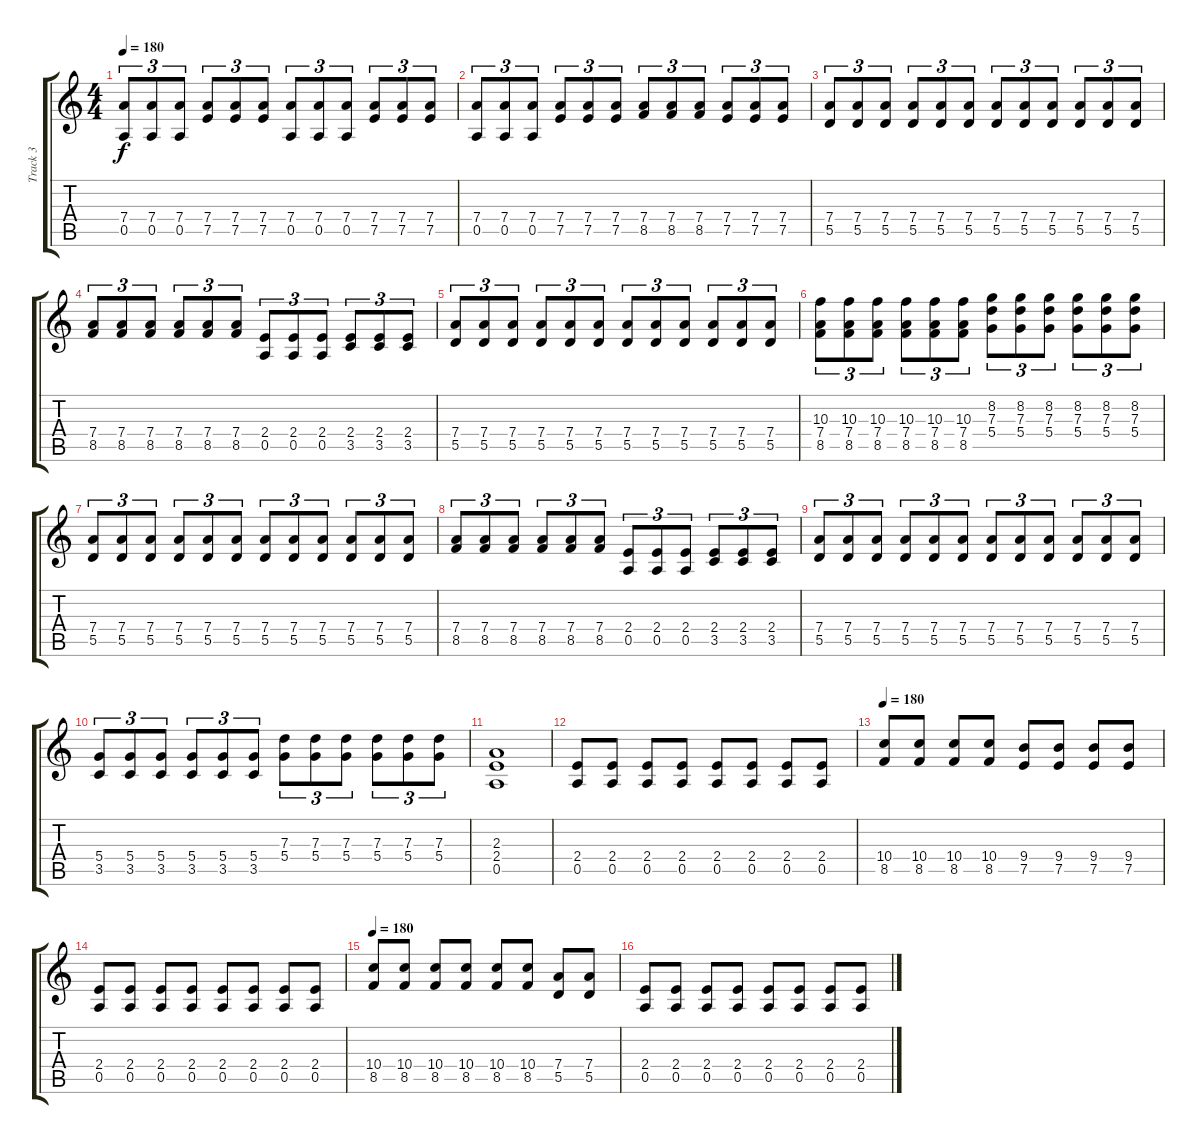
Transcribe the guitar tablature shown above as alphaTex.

\track ("Track 3" "Track 3") {instrument overdrivenguitar}
\staff {score tabs}
\tuning (E4 B3 G3 D3 A2 E2) {hide}
\ts (4 4)
\tempo 180
\clef g2
\ks c
(7.4 0.5).8{tu (3 2) dy f} (7.4 0.5).8{tu (3 2)} (7.4 0.5).8{tu (3 2)} (7.4 7.5).8{tu (3 2)} (7.4 7.5).8{tu (3 2)} (7.4 7.5).8{tu (3 2)} (7.4 0.5).8{tu (3 2)} (7.4 0.5).8{tu (3 2)} (7.4 0.5).8{tu (3 2)} (7.4 7.5).8{tu (3 2)} (7.4 7.5).8{tu (3 2)} (7.4 7.5).8{tu (3 2)} |
(7.4 0.5).8{tu (3 2)} (7.4 0.5).8{tu (3 2)} (7.4 0.5).8{tu (3 2)} (7.4 7.5).8{tu (3 2)} (7.4 7.5).8{tu (3 2)} (7.4 7.5).8{tu (3 2)} (7.4 8.5).8{tu (3 2)} (7.4 8.5).8{tu (3 2)} (7.4 8.5).8{tu (3 2)} (7.4 7.5).8{tu (3 2)} (7.4 7.5).8{tu (3 2)} (7.4 7.5).8{tu (3 2)} |
(7.4 5.5).8{tu (3 2)} (7.4 5.5).8{tu (3 2)} (7.4 5.5).8{tu (3 2)} (7.4 5.5).8{tu (3 2)} (7.4 5.5).8{tu (3 2)} (7.4 5.5).8{tu (3 2)} (7.4 5.5).8{tu (3 2)} (7.4 5.5).8{tu (3 2)} (7.4 5.5).8{tu (3 2)} (7.4 5.5).8{tu (3 2)} (7.4 5.5).8{tu (3 2)} (7.4 5.5).8{tu (3 2)} |
(7.4 8.5).8{tu (3 2)} (7.4 8.5).8{tu (3 2)} (7.4 8.5).8{tu (3 2)} (7.4 8.5).8{tu (3 2)} (7.4 8.5).8{tu (3 2)} (7.4 8.5).8{tu (3 2)} (2.4 0.5).8{tu (3 2)} (2.4 0.5).8{tu (3 2)} (2.4 0.5).8{tu (3 2)} (2.4 3.5).8{tu (3 2)} (2.4 3.5).8{tu (3 2)} (2.4 3.5).8{tu (3 2)} |
(7.4 5.5).8{tu (3 2)} (7.4 5.5).8{tu (3 2)} (7.4 5.5).8{tu (3 2)} (7.4 5.5).8{tu (3 2)} (7.4 5.5).8{tu (3 2)} (7.4 5.5).8{tu (3 2)} (7.4 5.5).8{tu (3 2)} (7.4 5.5).8{tu (3 2)} (7.4 5.5).8{tu (3 2)} (7.4 5.5).8{tu (3 2)} (7.4 5.5).8{tu (3 2)} (7.4 5.5).8{tu (3 2)} |
(10.3 7.4 8.5).8{tu (3 2)} (10.3 7.4 8.5).8{tu (3 2)} (10.3 7.4 8.5).8{tu (3 2)} (10.3 7.4 8.5).8{tu (3 2)} (10.3 7.4 8.5).8{tu (3 2)} (10.3 7.4 8.5).8{tu (3 2)} (8.2 7.3 5.4).8{tu (3 2)} (8.2 7.3 5.4).8{tu (3 2)} (8.2 7.3 5.4).8{tu (3 2)} (8.2 7.3 5.4).8{tu (3 2)} (8.2 7.3 5.4).8{tu (3 2)} (8.2 7.3 5.4).8{tu (3 2)} |
(7.4 5.5).8{tu (3 2)} (7.4 5.5).8{tu (3 2)} (7.4 5.5).8{tu (3 2)} (7.4 5.5).8{tu (3 2)} (7.4 5.5).8{tu (3 2)} (7.4 5.5).8{tu (3 2)} (7.4 5.5).8{tu (3 2)} (7.4 5.5).8{tu (3 2)} (7.4 5.5).8{tu (3 2)} (7.4 5.5).8{tu (3 2)} (7.4 5.5).8{tu (3 2)} (7.4 5.5).8{tu (3 2)} |
(7.4 8.5).8{tu (3 2)} (7.4 8.5).8{tu (3 2)} (7.4 8.5).8{tu (3 2)} (7.4 8.5).8{tu (3 2)} (7.4 8.5).8{tu (3 2)} (7.4 8.5).8{tu (3 2)} (2.4 0.5).8{tu (3 2)} (2.4 0.5).8{tu (3 2)} (2.4 0.5).8{tu (3 2)} (2.4 3.5).8{tu (3 2)} (2.4 3.5).8{tu (3 2)} (2.4 3.5).8{tu (3 2)} |
(7.4 5.5).8{tu (3 2)} (7.4 5.5).8{tu (3 2)} (7.4 5.5).8{tu (3 2)} (7.4 5.5).8{tu (3 2)} (7.4 5.5).8{tu (3 2)} (7.4 5.5).8{tu (3 2)} (7.4 5.5).8{tu (3 2)} (7.4 5.5).8{tu (3 2)} (7.4 5.5).8{tu (3 2)} (7.4 5.5).8{tu (3 2)} (7.4 5.5).8{tu (3 2)} (7.4 5.5).8{tu (3 2)} |
(5.4 3.5).8{tu (3 2)} (5.4 3.5).8{tu (3 2)} (5.4 3.5).8{tu (3 2)} (5.4 3.5).8{tu (3 2)} (5.4 3.5).8{tu (3 2)} (5.4 3.5).8{tu (3 2)} (7.3 5.4).8{tu (3 2)} (7.3 5.4).8{tu (3 2)} (7.3 5.4).8{tu (3 2)} (7.3 5.4).8{tu (3 2)} (7.3 5.4).8{tu (3 2)} (7.3 5.4).8{tu (3 2)} |
(2.3 2.4 0.5).1 |
(2.4 0.5).8 (2.4 0.5).8 (2.4 0.5).8 (2.4 0.5).8 (2.4 0.5).8 (2.4 0.5).8 (2.4 0.5).8 (2.4 0.5).8 |
\tempo 180
(10.4 8.5).8 (10.4 8.5).8 (10.4 8.5).8 (10.4 8.5).8 (9.4 7.5).8 (9.4 7.5).8 (9.4 7.5).8 (9.4 7.5).8 |
(2.4 0.5).8 (2.4 0.5).8 (2.4 0.5).8 (2.4 0.5).8 (2.4 0.5).8 (2.4 0.5).8 (2.4 0.5).8 (2.4 0.5).8 |
\tempo 180
(10.4 8.5).8 (10.4 8.5).8 (10.4 8.5).8 (10.4 8.5).8 (10.4 8.5).8 (10.4 8.5).8 (7.4 5.5).8 (7.4 5.5).8 |
(2.4 0.5).8 (2.4 0.5).8 (2.4 0.5).8 (2.4 0.5).8 (2.4 0.5).8 (2.4 0.5).8 (2.4 0.5).8 (2.4 0.5).8
